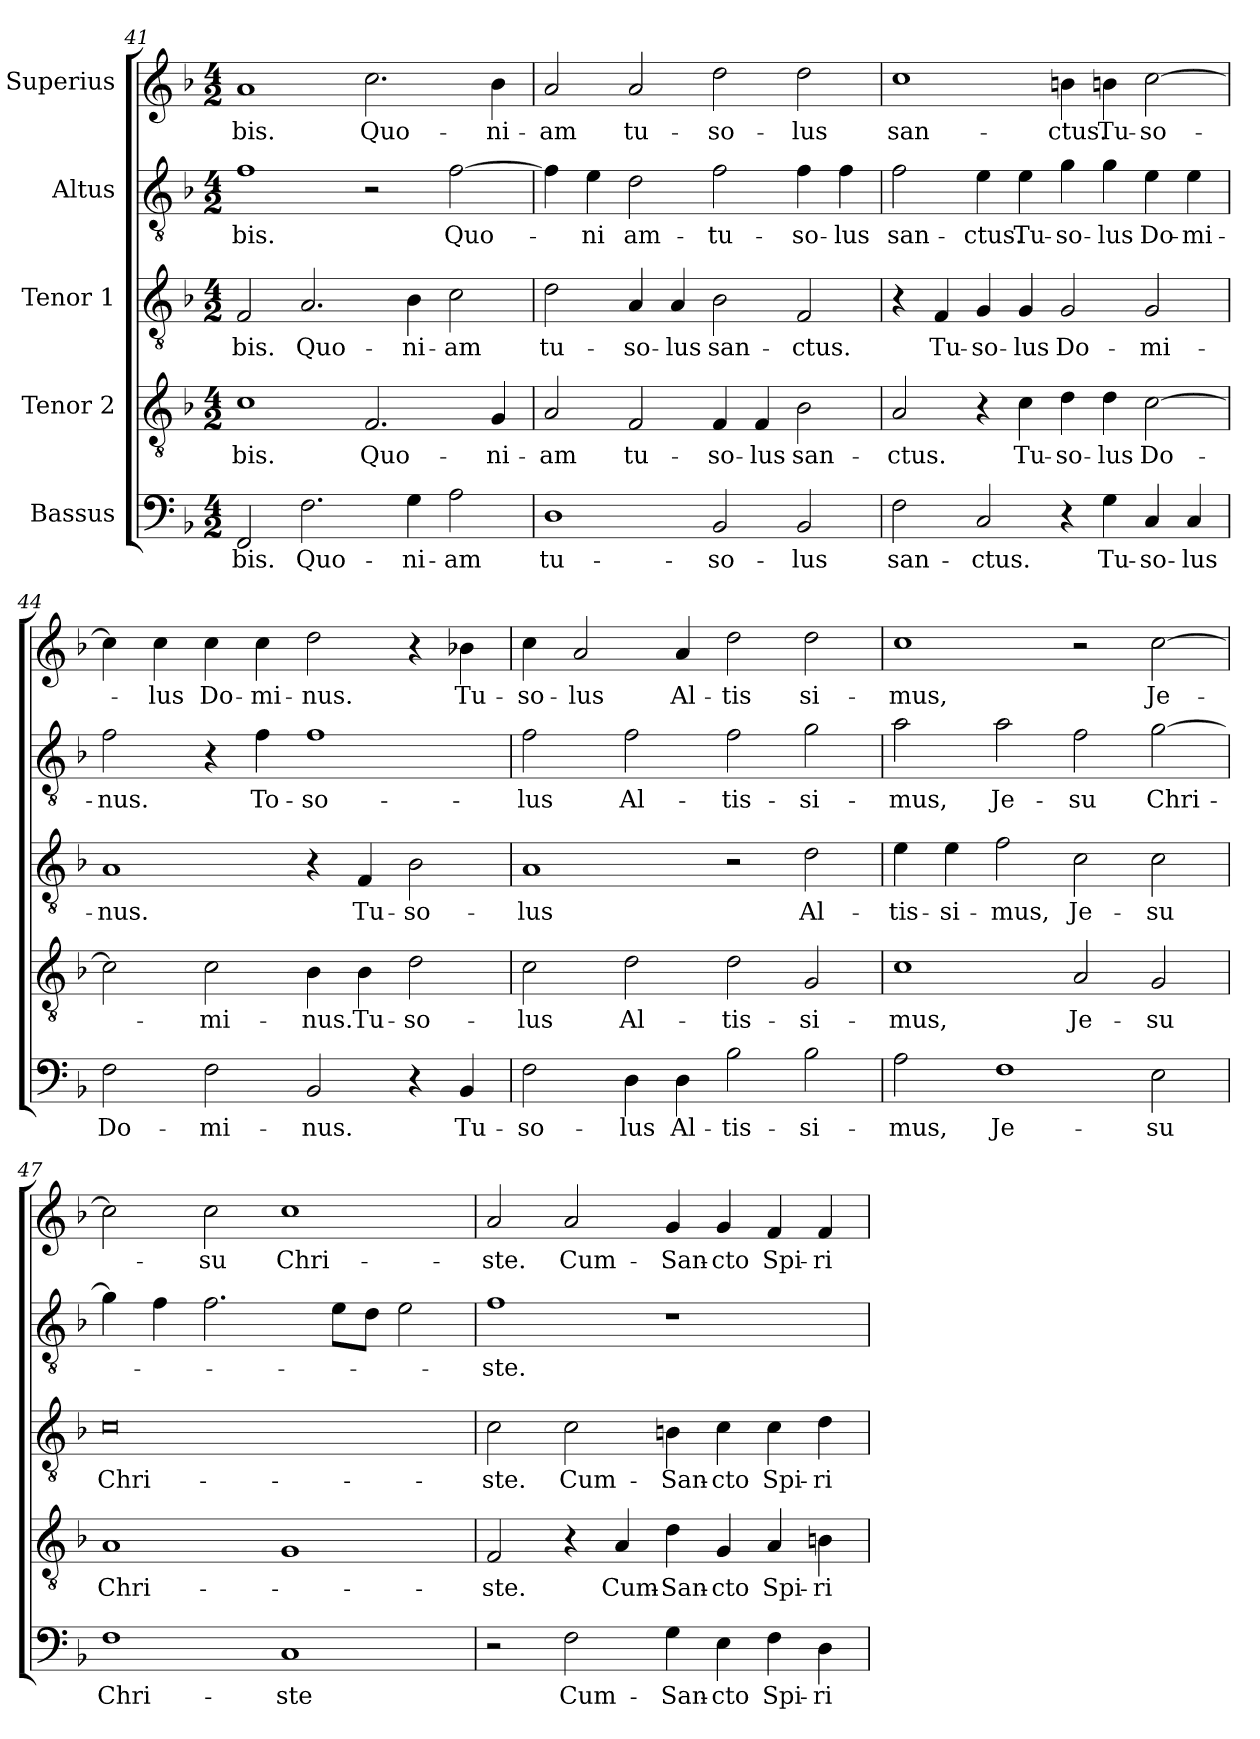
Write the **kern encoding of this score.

**kern	**text	**kern	**text	**kern	**text	**kern	**text	**kern	**text
*part5	*part5	*part4	*part4	*part3	*part3	*part2	*part2	*part1	*part1
*staff5	*staff5	*staff4	*staff4	*staff3	*staff3	*staff2	*staff2	*staff1	*staff1
*I"Bassus	*	*I"Tenor 2	*	*I"Tenor 1	*	*I"Altus	*	*I"Superius	*
*clefF4	*	*clefGv2	*	*clefGv2	*	*clefGv2	*	*clefG2	*
*k[b-]	*	*k[b-]	*	*k[b-]	*	*k[b-]	*	*k[b-]	*
*M4/2	*	*M4/2	*	*M4/2	*	*M4/2	*	*M4/2	*
=41	=41	=41	=41	=41	=41	=41	=41	=41	=41
2FF/	-bis.	1c\	-bis.	2F/	-bis.	1f\	-bis.	1a/	-bis.
2.F\	Quo-	.	.	2.A/	Quo-	.	.	.	.
.	.	2.F/	Quo-	.	.	2r	.	2.cc\	Quo-
4G\	-ni-	.	.	4B-\	-ni-	.	.	.	.
2A\	-am	.	.	2c\	-am	[2f\	Quo-	.	.
.	.	4G/	-ni-	.	.	.	.	4b-\	-ni-
=42	=42	=42	=42	=42	=42	=42	=42	=42	=42
1D\	tu-	2A/	-am	2d\	tu-	4f\]	.	2a/	-am
.	.	.	.	.	.	4e\	-ni	.	.
.	.	2F/	tu-	4A/	so-	2d\	am-	2a/	tu-
.	.	.	.	4A/	-lus	.	.	.	.
2BB-/	so-	4F/	so-	2B-\	san-	2f\	tu-	2dd\	so-
.	.	4F/	-lus	.	.	.	.	.	.
2BB-/	-lus	2B-\	san-	2F/	-ctus.	4f\	so-	2dd\	-lus
.	.	.	.	.	.	4f\	-lus	.	.
=43	=43	=43	=43	=43	=43	=43	=43	=43	=43
2F\	san-	2A/	-ctus.	4r	.	2f\	san-	1cc\	san-
.	.	.	.	4F/	Tu-	.	.	.	.
2C/	-ctus.	4r	.	4G/	so-	4e\	-ctus.	.	.
.	.	4c\	Tu-	4G/	-lus	4e\	Tu-	.	.
4r	.	4d\	so-	2G/	Do-	4g\	so-	4bn\	-ctus.
4G\	Tu-	4d\	-lus	.	.	4g\	-lus	4bn\	Tu-
4C/	so-	[2c\	Do-	2G/	-mi-	4e\	Do-	[2cc\	so-
4C/	-lus	.	.	.	.	4e\	-mi-	.	.
=44	=44	=44	=44	=44	=44	=44	=44	=44	=44
2F\	Do-	2c\]	.	1A/	-nus.	2f\	-nus.	4cc\]	.
.	.	.	.	.	.	.	.	4cc\	-lus
2F\	-mi-	2c\	-mi-	.	.	4r	.	4cc\	Do-
.	.	.	.	.	.	4f\	To-	4cc\	-mi-
2BB-/	-nus.	4B-\	-nus.	4r	.	1f\	so-	2dd\	-nus.
.	.	4B-\	Tu-	4F/	Tu-	.	.	.	.
4r	.	2d\	so-	2B-\	so-	.	.	4r	.
4BB-/	Tu-	.	.	.	.	.	.	4b-X\	Tu-
=45	=45	=45	=45	=45	=45	=45	=45	=45	=45
2F\	so-	2c\	-lus	1A/	-lus	2f\	-lus	4cc\	so-
.	.	.	.	.	.	.	.	2a/	-lus
4D\	-lus	2d\	Al-	.	.	2f\	Al-	.	.
4D\	Al-	.	.	.	.	.	.	4a/	Al-
2B-\	-tis-	2d\	-tis-	2r	.	2f\	-tis-	2dd\	-tis
2B-\	-si-	2G/	-si-	2d\	Al-	2g\	-si-	2dd\	si-
=46	=46	=46	=46	=46	=46	=46	=46	=46	=46
2A\	-mus,	1c\	-mus,	4e\	-tis-	2a\	-mus,	1cc\	-mus,
.	.	.	.	4e\	-si-	.	.	.	.
1F\	Je-	.	.	2f\	-mus,	2a\	Je-	.	.
.	.	2A/	Je-	2c\	Je-	2f\	-su	2r	.
2E\	-su	2G/	-su	2c\	-su	[2g\	Chri-	[2cc\	Je-
=47	=47	=47	=47	=47	=47	=47	=47	=47	=47
1F\	Chri-	1A/	Chri-	0c\	Chri-	4g\]	.	2cc\]	.
.	.	.	.	.	.	4f\	.	.	.
.	.	.	.	.	.	2.f\	.	2cc\	-su
1C/	-ste	1G/	.	.	.	.	.	1cc\	Chri-
.	.	.	.	.	.	8e\L	.	.	.
.	.	.	.	.	.	8d\J	.	.	.
.	.	.	.	.	.	2e\	.	.	.
=48	=48	=48	=48	=48	=48	=48	=48	=48	=48
2r	.	2F/	-ste.	2c\	-ste.	1f\	-ste.	2a/	-ste.
2F\	Cum-	4r	.	2c\	Cum-	.	.	2a/	Cum-
.	.	4A/	Cum-	.	.	.	.	.	.
4G\	San-	4d\	San-	4Bn\	San-	1r	.	4g/	San-
4E\	-cto	4G/	-cto	4c\	-cto	.	.	4g/	-cto
4F\	Spi-	4A/	Spi-	4c\	Spi-	.	.	4f/	Spi-
4D\	-ri-	4Bn\	-ri-	4d\	-ri-	.	.	4f/	-ri-
=	=	=	=	=	=	=	=	=	=
*-	*-	*-	*-	*-	*-	*-	*-	*-	*-
